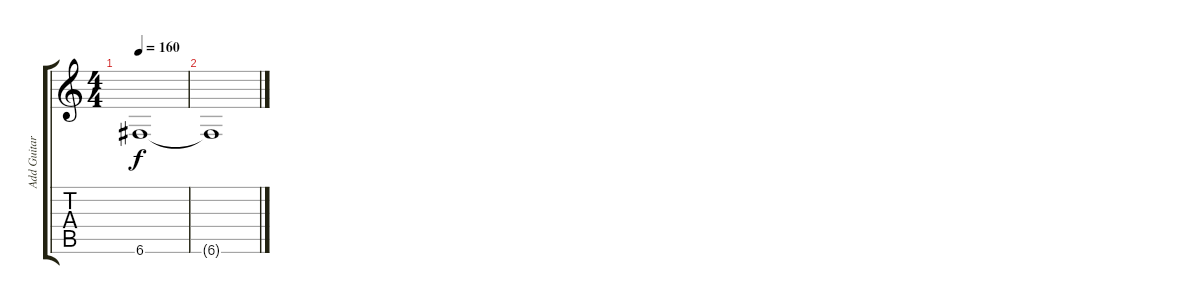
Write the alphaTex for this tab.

\track ("Add Guitar" "Add Guitar") {instrument overdrivenguitar}
\staff {score tabs}
\tuning (D4 A3 F3 C3 G2 C2) {hide}
\ts (4 4)
\tempo 160
\clef g2
\ks c
6.6.1{dy f} |
6.6{t}.1
